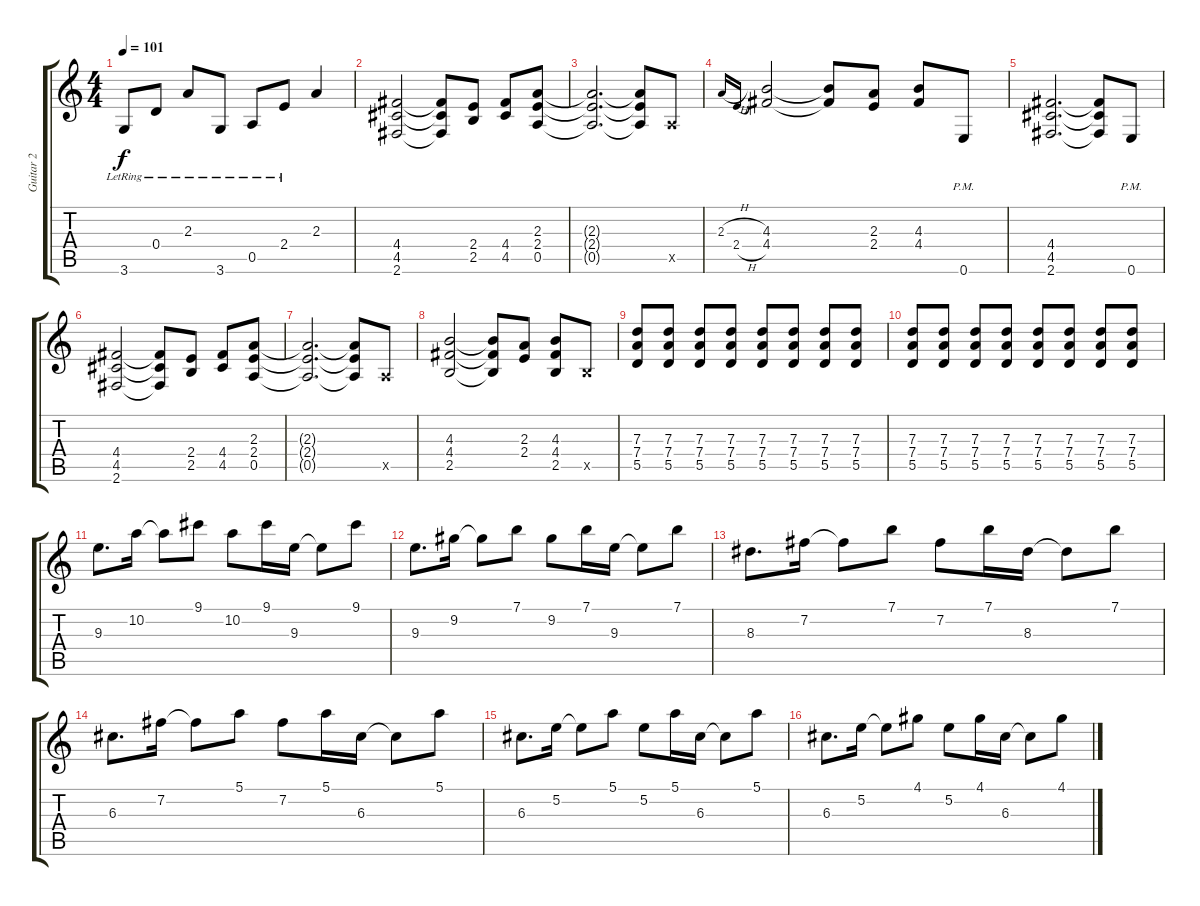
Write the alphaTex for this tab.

\track ("Guitar 2" "Guitar 2") {mute instrument distortionguitar}
\staff {score tabs}
\tuning (E4 B3 G3 D3 A2 E2) {hide}
\ts (4 4)
\tempo 101
\clef g2
\ks c
3.6{lr}.8{dy f} 0.4{lr}.8 2.3{lr}.8 3.6{lr}.8 0.5{lr}.8 2.4{lr}.8 2.3.4 |
(4.4 4.5 2.6).2{instrument distortionguitar} (4.4{t} 4.5{t} 2.6{t}).8 (2.4 2.5).8 (4.4 4.5).8 (2.3 2.4 0.5).8 |
(2.3{t} 2.4{t} 0.5{t}).2{d} (2.3{t} 2.4{t} 0.5{t}).8 0.5{x}.8 |
2.3{h}.16{gr onbeat} 2.4{h}.16{gr onbeat} (4.3 4.4).2 (4.3{t} 4.4{t}).8 (2.3 2.4).8 (4.3 4.4).8 0.6{pm}.8 |
(4.4 4.5 2.6).2{d} (4.4{t} 4.5{t} 2.6{t}).8 0.6{pm}.8 |
(4.4 4.5 2.6).2 (4.4{t} 4.5{t} 2.6{t}).8 (2.4 2.5).8 (4.4 4.5).8 (2.3 2.4 0.5).8 |
(2.3{t} 2.4{t} 0.5{t}).2{d} (2.3{t} 2.4{t} 0.5{t}).8 0.5{x}.8 |
(4.3 4.4 2.5).2 (4.3{t} 4.4{t} 2.5{t}).8 (2.3 2.4).8 (4.3 4.4 2.5).8 2.5{x}.8 |
(7.3 7.4 5.5).8 (7.3 7.4 5.5).8 (7.3 7.4 5.5).8 (7.3 7.4 5.5).8 (7.3 7.4 5.5).8 (7.3 7.4 5.5).8 (7.3 7.4 5.5).8 (7.3 7.4 5.5).8 |
(7.3 7.4 5.5).8 (7.3 7.4 5.5).8 (7.3 7.4 5.5).8 (7.3 7.4 5.5).8 (7.3 7.4 5.5).8 (7.3 7.4 5.5).8 (7.3 7.4 5.5).8 (7.3 7.4 5.5).8 |
9.3.8{d} 10.2.16 10.2{t}.8 9.1.8 10.2.8 9.1.16 9.3.16 9.3{t}.8 9.1.8 |
9.3.8{d} 9.2.16 9.2{t}.8 7.1.8 9.2.8 7.1.16 9.3.16 9.3{t}.8 7.1.8 |
8.3.8{d} 7.2.16 7.2{t}.8 7.1.8 7.2.8 7.1.16 8.3.16 8.3{t}.8 7.1.8 |
6.3.8{d} 7.2.16 7.2{t}.8 5.1.8 7.2.8 5.1.16 6.3.16 6.3{t}.8 5.1.8 |
6.3.8{d} 5.2.16 5.2{t}.8 5.1.8 5.2.8 5.1.16 6.3.16 6.3{t}.8 5.1.8 |
6.3.8{d} 5.2.16 5.2{t}.8 4.1.8 5.2.8 4.1.16 6.3.16 6.3{t}.8 4.1.8
